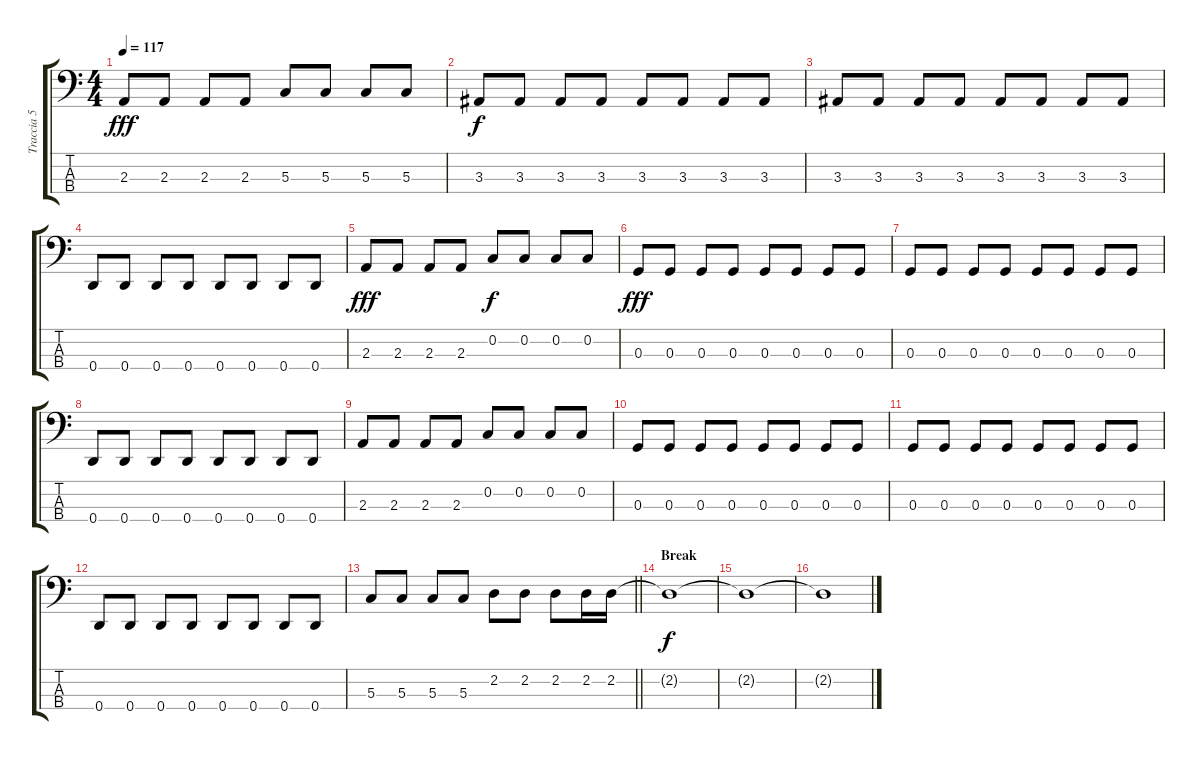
\track ("Traccia 5" "Traccia 5") {instrument electricbasspick}
\staff {score tabs}
\tuning (F2 C2 G1 D1) {hide}
\ts (4 4)
\tempo 117
\clef f4
\ks c
2.3.8{dy fff} 2.3.8 2.3.8 2.3.8 5.3.8 5.3.8 5.3.8 5.3.8 |
3.3.8{dy f} 3.3.8 3.3.8 3.3.8 3.3.8 3.3.8 3.3.8 3.3.8 |
3.3.8 3.3.8 3.3.8 3.3.8 3.3.8 3.3.8 3.3.8 3.3.8 |
0.4.8 0.4.8 0.4.8 0.4.8 0.4.8 0.4.8 0.4.8 0.4.8 |
2.3.8{dy fff} 2.3.8 2.3.8 2.3.8 0.2.8{dy f} 0.2.8 0.2.8 0.2.8 |
0.3.8{dy fff} 0.3.8 0.3.8 0.3.8 0.3.8 0.3.8 0.3.8 0.3.8 |
0.3.8 0.3.8 0.3.8 0.3.8 0.3.8 0.3.8 0.3.8 0.3.8 |
0.4.8 0.4.8 0.4.8 0.4.8 0.4.8 0.4.8 0.4.8 0.4.8 |
2.3.8 2.3.8 2.3.8 2.3.8 0.2.8 0.2.8 0.2.8 0.2.8 |
0.3.8 0.3.8 0.3.8 0.3.8 0.3.8 0.3.8 0.3.8 0.3.8 |
0.3.8 0.3.8 0.3.8 0.3.8 0.3.8 0.3.8 0.3.8 0.3.8 |
0.4.8 0.4.8 0.4.8 0.4.8 0.4.8 0.4.8 0.4.8 0.4.8 |
\barLineRight lightlight
5.3.8 5.3.8 5.3.8 5.3.8 2.2.8 2.2.8 2.2.8 2.2.16 2.2.16 |
\section ("" "Break")
2.2{t}.1{dy f} |
2.2{t}.1 |
2.2{t}.1
